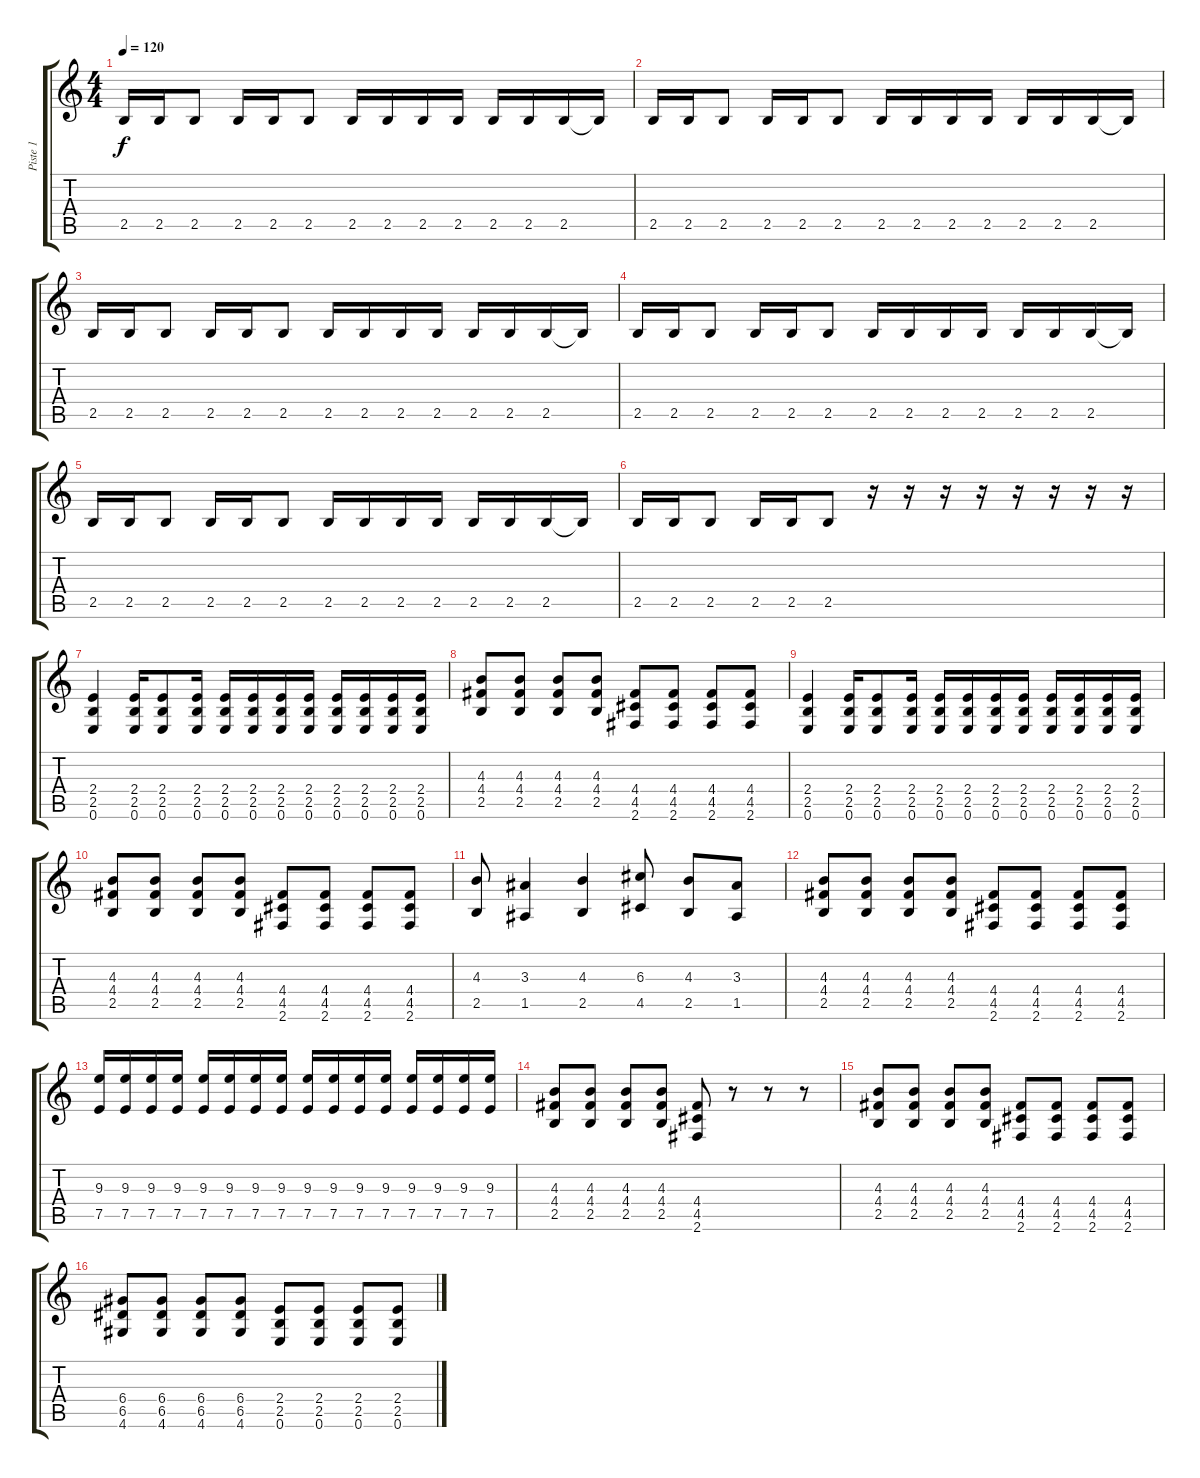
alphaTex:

\track ("Piste 1" "Piste 1") {instrument distortionguitar}
\staff {score tabs}
\tuning (E4 B3 G3 D3 A2 E2) {hide}
\ts (4 4)
\tempo 120
\clef g2
\ks c
2.5.16{dy f} 2.5.16 2.5.8 2.5.16 2.5.16 2.5.8 2.5.16 2.5.16 2.5.16 2.5.16 2.5.16 2.5.16 2.5.16 2.5{t}.16 |
2.5.16 2.5.16 2.5.8 2.5.16 2.5.16 2.5.8 2.5.16 2.5.16 2.5.16 2.5.16 2.5.16 2.5.16 2.5.16 2.5{t}.16 |
2.5.16 2.5.16 2.5.8 2.5.16 2.5.16 2.5.8 2.5.16 2.5.16 2.5.16 2.5.16 2.5.16 2.5.16 2.5.16 2.5{t}.16 |
2.5.16 2.5.16 2.5.8 2.5.16 2.5.16 2.5.8 2.5.16 2.5.16 2.5.16 2.5.16 2.5.16 2.5.16 2.5.16 2.5{t}.16 |
2.5.16 2.5.16 2.5.8 2.5.16 2.5.16 2.5.8 2.5.16 2.5.16 2.5.16 2.5.16 2.5.16 2.5.16 2.5.16 2.5{t}.16 |
2.5.16 2.5.16 2.5.8 2.5.16 2.5.16 2.5.8 r.16 r.16 r.16 r.16 r.16 r.16 r.16 r.16 |
(2.4 2.5 0.6).4 (2.4 2.5 0.6).16 (2.4 2.5 0.6).8 (2.4 2.5 0.6).16 (2.4 2.5 0.6).16 (2.4 2.5 0.6).16 (2.4 2.5 0.6).16 (2.4 2.5 0.6).16 (2.4 2.5 0.6).16 (2.4 2.5 0.6).16 (2.4 2.5 0.6).16 (2.4 2.5 0.6).16 |
(4.3 4.4 2.5).8 (4.3 4.4 2.5).8 (4.3 4.4 2.5).8 (4.3 4.4 2.5).8 (4.4 4.5 2.6).8 (4.4 4.5 2.6).8 (4.4 4.5 2.6).8 (4.4 4.5 2.6).8 |
(2.4 2.5 0.6).4 (2.4 2.5 0.6).16 (2.4 2.5 0.6).8 (2.4 2.5 0.6).16 (2.4 2.5 0.6).16 (2.4 2.5 0.6).16 (2.4 2.5 0.6).16 (2.4 2.5 0.6).16 (2.4 2.5 0.6).16 (2.4 2.5 0.6).16 (2.4 2.5 0.6).16 (2.4 2.5 0.6).16 |
(4.3 4.4 2.5).8 (4.3 4.4 2.5).8 (4.3 4.4 2.5).8 (4.3 4.4 2.5).8 (4.4 4.5 2.6).8 (4.4 4.5 2.6).8 (4.4 4.5 2.6).8 (4.4 4.5 2.6).8 |
(4.3 2.5).8 (3.3 1.5).4 (4.3 2.5).4 (6.3 4.5).8 (4.3 2.5).8 (3.3 1.5).8 |
(4.3 4.4 2.5).8 (4.3 4.4 2.5).8 (4.3 4.4 2.5).8 (4.3 4.4 2.5).8 (4.4 4.5 2.6).8 (4.4 4.5 2.6).8 (4.4 4.5 2.6).8 (4.4 4.5 2.6).8 |
(9.3 7.5).16 (9.3 7.5).16 (9.3 7.5).16 (9.3 7.5).16 (9.3 7.5).16 (9.3 7.5).16 (9.3 7.5).16 (9.3 7.5).16 (9.3 7.5).16 (9.3 7.5).16 (9.3 7.5).16 (9.3 7.5).16 (9.3 7.5).16 (9.3 7.5).16 (9.3 7.5).16 (9.3 7.5).16 |
(4.3 4.4 2.5).8 (4.3 4.4 2.5).8 (4.3 4.4 2.5).8 (4.3 4.4 2.5).8 (4.4 4.5 2.6).8 r.8 r.8 r.8 |
(4.3 4.4 2.5).8 (4.3 4.4 2.5).8 (4.3 4.4 2.5).8 (4.3 4.4 2.5).8 (4.4 4.5 2.6).8 (4.4 4.5 2.6).8 (4.4 4.5 2.6).8 (4.4 4.5 2.6).8 |
(6.4 6.5 4.6).8 (6.4 6.5 4.6).8 (6.4 6.5 4.6).8 (6.4 6.5 4.6).8 (2.4 2.5 0.6).8 (2.4 2.5 0.6).8 (2.4 2.5 0.6).8 (2.4 2.5 0.6).8
